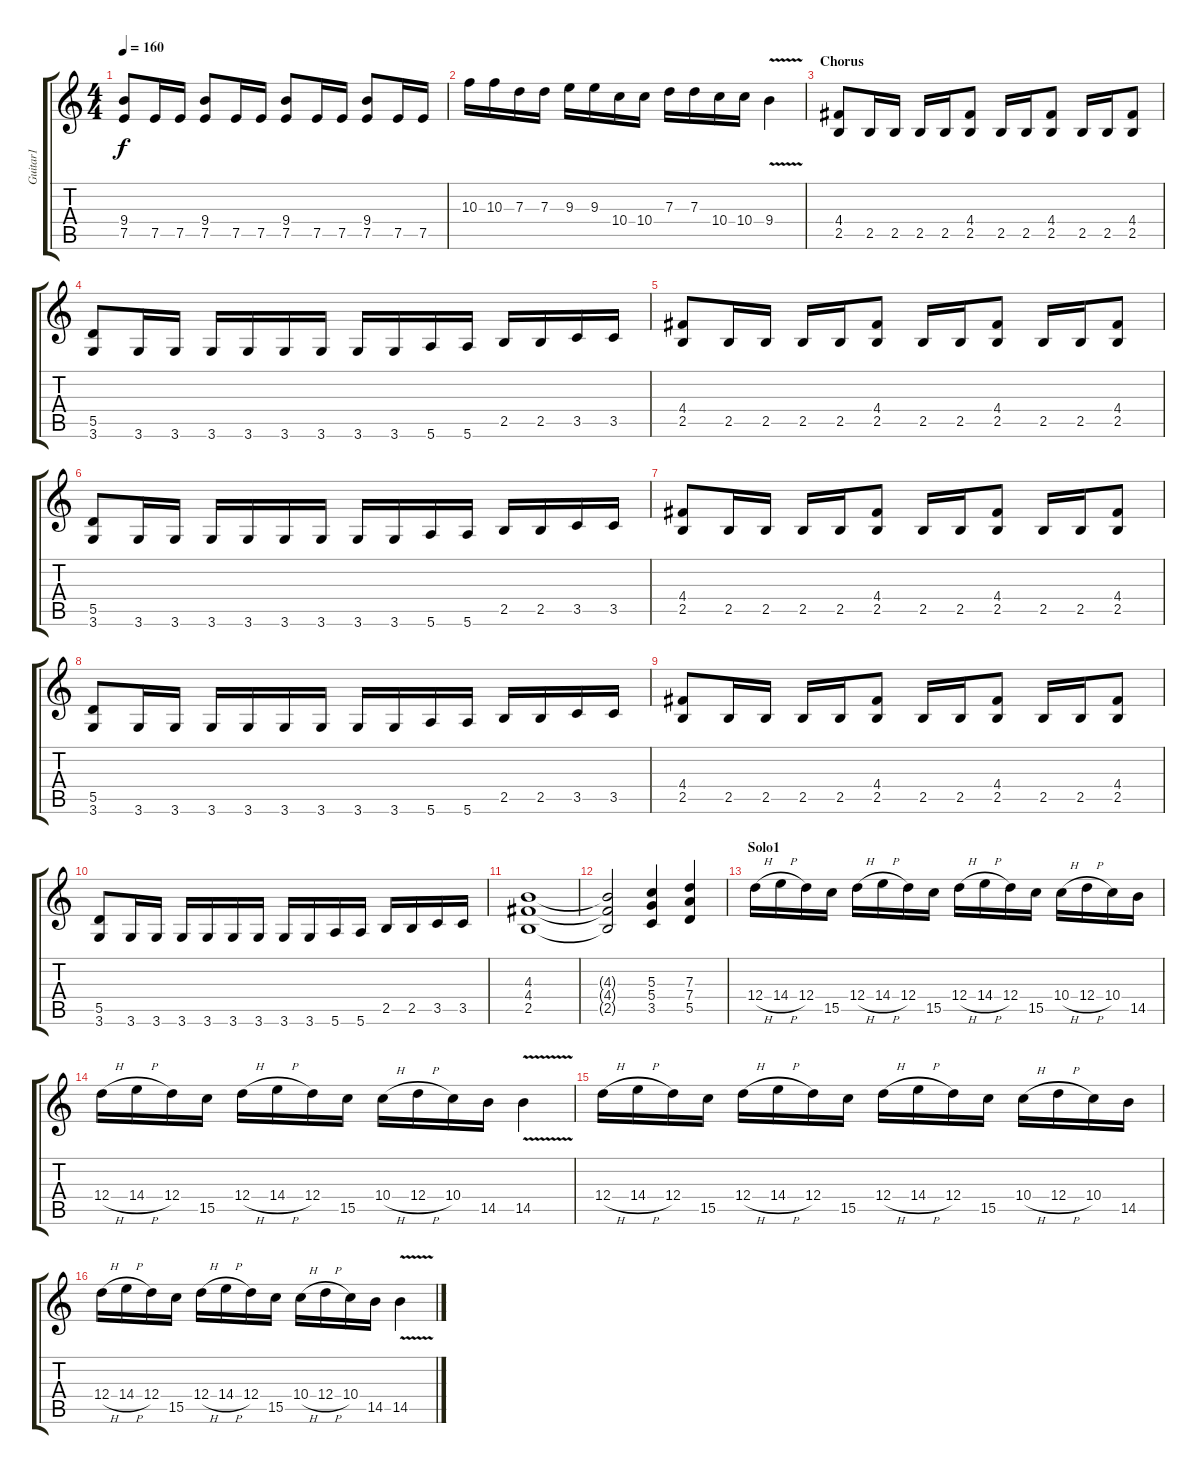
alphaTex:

\track ("Guitar1" "Guitar1") {instrument distortionguitar}
\staff {score tabs}
\tuning (E4 B3 G3 D3 A2 E2) {hide}
\ts (4 4)
\tempo 160
\clef g2
\ks c
(9.4 7.5).8{dy f} 7.5.16 7.5.16 (9.4 7.5).8 7.5.16 7.5.16 (9.4 7.5).8 7.5.16 7.5.16 (9.4 7.5).8 7.5.16 7.5.16 |
10.3.16 10.3.16 7.3.16 7.3.16 9.3.16 9.3.16 10.4.16 10.4.16 7.3.16 7.3.16 10.4.16 10.4.16 9.4{v}.4 |
\section ("" "Chorus")
(4.4 2.5).8 2.5.16 2.5.16 2.5.16 2.5.16 (4.4 2.5).8 2.5.16 2.5.16 (4.4 2.5).8 2.5.16 2.5.16 (4.4 2.5).8 |
(5.5 3.6).8 3.6.16 3.6.16 3.6.16 3.6.16 3.6.16 3.6.16 3.6.16 3.6.16 5.6.16 5.6.16 2.5.16 2.5.16 3.5.16 3.5.16 |
(4.4 2.5).8 2.5.16 2.5.16 2.5.16 2.5.16 (4.4 2.5).8 2.5.16 2.5.16 (4.4 2.5).8 2.5.16 2.5.16 (4.4 2.5).8 |
(5.5 3.6).8 3.6.16 3.6.16 3.6.16 3.6.16 3.6.16 3.6.16 3.6.16 3.6.16 5.6.16 5.6.16 2.5.16 2.5.16 3.5.16 3.5.16 |
(4.4 2.5).8 2.5.16 2.5.16 2.5.16 2.5.16 (4.4 2.5).8 2.5.16 2.5.16 (4.4 2.5).8 2.5.16 2.5.16 (4.4 2.5).8 |
(5.5 3.6).8 3.6.16 3.6.16 3.6.16 3.6.16 3.6.16 3.6.16 3.6.16 3.6.16 5.6.16 5.6.16 2.5.16 2.5.16 3.5.16 3.5.16 |
(4.4 2.5).8 2.5.16 2.5.16 2.5.16 2.5.16 (4.4 2.5).8 2.5.16 2.5.16 (4.4 2.5).8 2.5.16 2.5.16 (4.4 2.5).8 |
(5.5 3.6).8 3.6.16 3.6.16 3.6.16 3.6.16 3.6.16 3.6.16 3.6.16 3.6.16 5.6.16 5.6.16 2.5.16 2.5.16 3.5.16 3.5.16 |
(4.3 4.4 2.5).1 |
(4.3{t} 4.4{t} 2.5{t}).2 (5.3 5.4 3.5).4 (7.3 7.4 5.5).4 |
\section ("" "Solo1")
12.4{h}.16 14.4{h}.16 12.4.16 15.5.16 12.4{h}.16 14.4{h}.16 12.4.16 15.5.16 12.4{h}.16 14.4{h}.16 12.4.16 15.5.16 10.4{h}.16 12.4{h}.16 10.4.16 14.5.16 |
12.4{h}.16 14.4{h}.16 12.4.16 15.5.16 12.4{h}.16 14.4{h}.16 12.4.16 15.5.16 10.4{h}.16 12.4{h}.16 10.4.16 14.5.16 14.5{v}.4 |
12.4{h}.16 14.4{h}.16 12.4.16 15.5.16 12.4{h}.16 14.4{h}.16 12.4.16 15.5.16 12.4{h}.16 14.4{h}.16 12.4.16 15.5.16 10.4{h}.16 12.4{h}.16 10.4.16 14.5.16 |
12.4{h}.16 14.4{h}.16 12.4.16 15.5.16 12.4{h}.16 14.4{h}.16 12.4.16 15.5.16 10.4{h}.16 12.4{h}.16 10.4.16 14.5.16 14.5{v}.4
